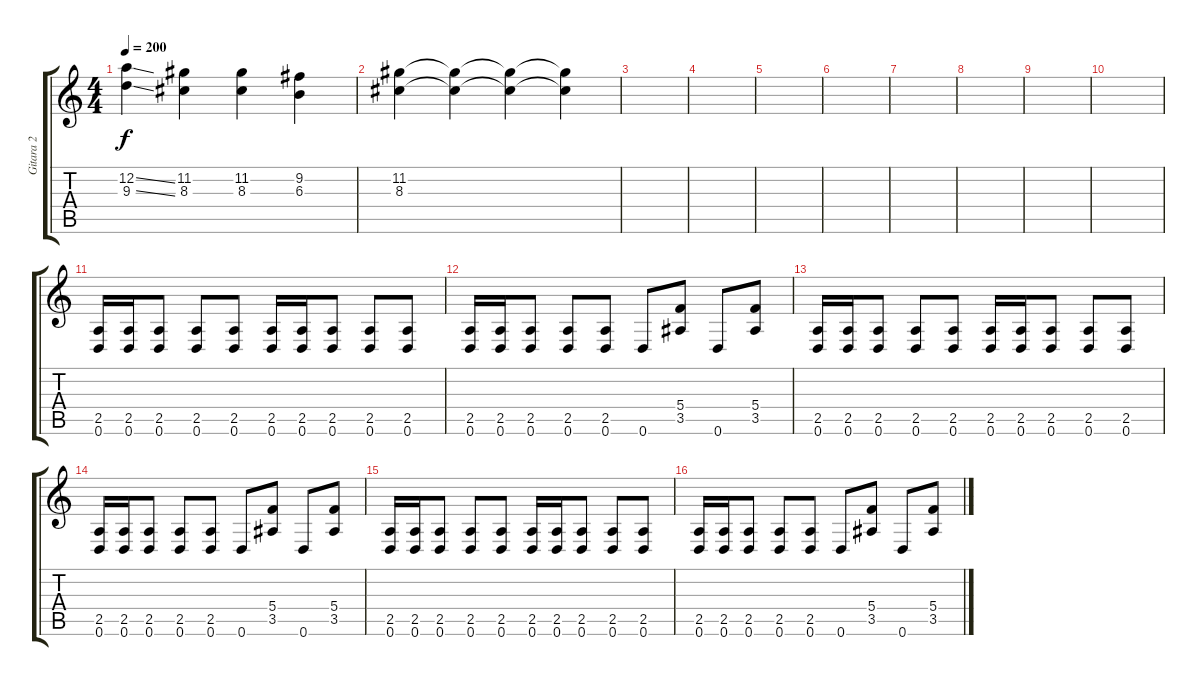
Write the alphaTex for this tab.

\track ("Gitara 2" "Gitara 2") {instrument distortionguitar}
\staff {score tabs}
\tuning (D4 A3 F3 C3 G2 D2) {hide}
\ts (4 4)
\tempo 200
\clef g2
\ks c
(12.2{ss} 9.3{ss}).4{dy f} (11.2 8.3).4 (11.2 8.3).4 (9.2 6.3).4 |
(11.2 8.3).4 (11.2{t} 8.3{t}).4 (11.2{t} 8.3{t}).4 (11.2{t} 8.3{t}).4 |
|
|
|
|
|
|
|
|
(2.5 0.6).16 (2.5 0.6).16 (2.5 0.6).8 (2.5 0.6).8 (2.5 0.6).8 (2.5 0.6).16 (2.5 0.6).16 (2.5 0.6).8 (2.5 0.6).8 (2.5 0.6).8 |
(2.5 0.6).16 (2.5 0.6).16 (2.5 0.6).8 (2.5 0.6).8 (2.5 0.6).8 0.6.8 (5.4 3.5).8 0.6.8 (5.4 3.5).8 |
(2.5 0.6).16 (2.5 0.6).16 (2.5 0.6).8 (2.5 0.6).8 (2.5 0.6).8 (2.5 0.6).16 (2.5 0.6).16 (2.5 0.6).8 (2.5 0.6).8 (2.5 0.6).8 |
(2.5 0.6).16 (2.5 0.6).16 (2.5 0.6).8 (2.5 0.6).8 (2.5 0.6).8 0.6.8 (5.4 3.5).8 0.6.8 (5.4 3.5).8 |
(2.5 0.6).16 (2.5 0.6).16 (2.5 0.6).8 (2.5 0.6).8 (2.5 0.6).8 (2.5 0.6).16 (2.5 0.6).16 (2.5 0.6).8 (2.5 0.6).8 (2.5 0.6).8 |
(2.5 0.6).16 (2.5 0.6).16 (2.5 0.6).8 (2.5 0.6).8 (2.5 0.6).8 0.6.8 (5.4 3.5).8 0.6.8 (5.4 3.5).8
